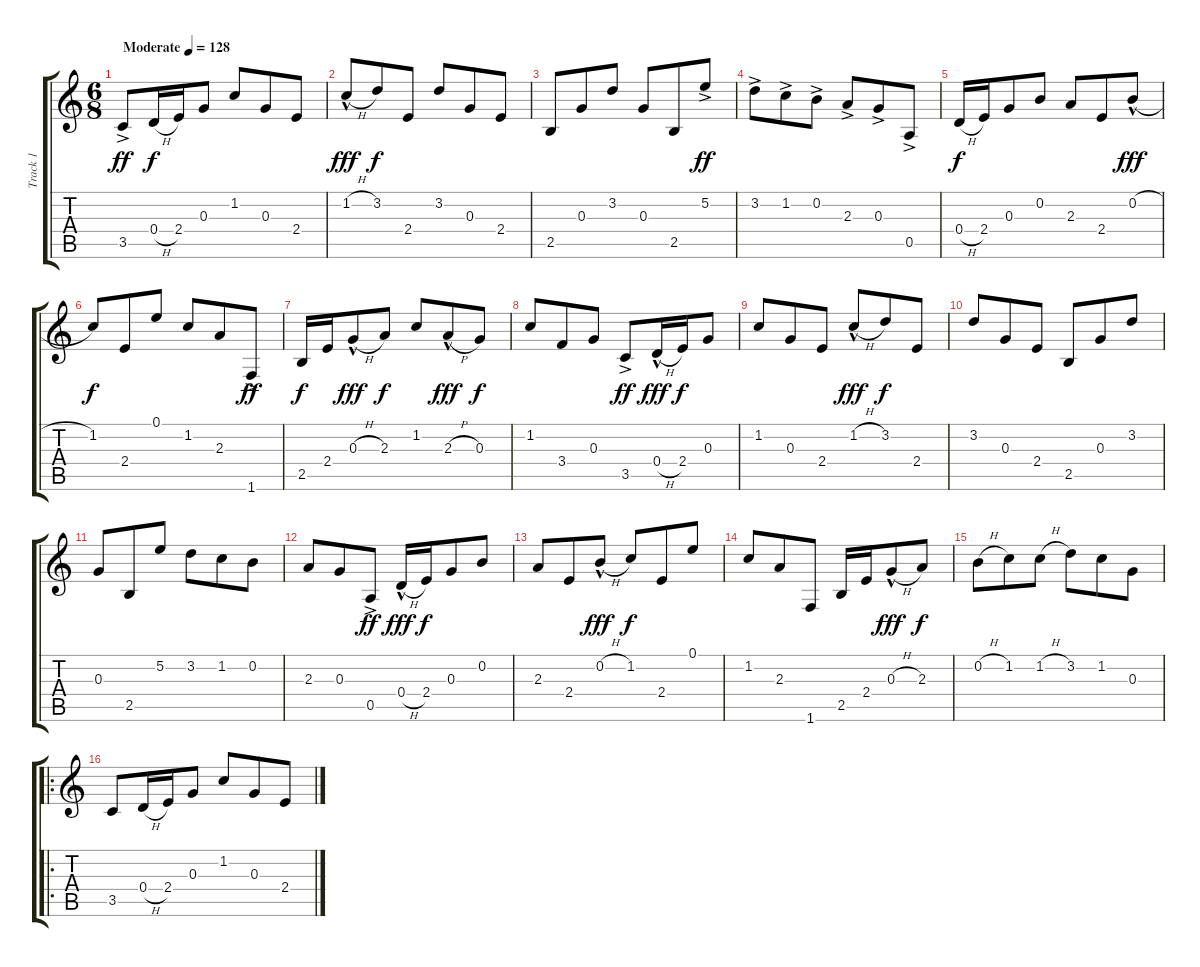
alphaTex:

\track ("Track 1" "Track 1") {instrument acousticguitarsteel}
\staff {score tabs}
\tuning (E4 B3 G3 D3 A2 E2) {hide}
\ts (6 8)
\tempo (128 "Moderate")
\clef g2
\ks c
3.5{ac}.8{dy ff instrument acousticguitarsteel} 0.4{h}.16{dy f} 2.4.16 0.3.8 1.2.8 0.3.8 2.4.8 |
1.2{h hac}.8{dy fff} 3.2.8{dy f} 2.4.8 3.2.8 0.3.8 2.4.8 |
2.5.8 0.3.8 3.2.8 0.3.8 2.5.8 5.2{ac}.8{dy ff} |
3.2{ac}.8 1.2{ac}.8 0.2{ac}.8 2.3{ac}.8 0.3{ac}.8 0.5{ac}.8 |
0.4{h}.16{dy f} 2.4.16 0.3.8 0.2.8 2.3.8 2.4.8 0.2{h hac}.8{dy fff} |
1.2.8{dy f} 2.4.8 0.1.8 1.2.8 2.3.8 1.6{ac}.8{dy ff} |
2.5.16{dy f} 2.4.16 0.3{h hac}.8{dy fff} 2.3.8{dy f} 1.2.8 2.3{h hac}.8{dy fff} 0.3.8{dy f} |
1.2.8 3.4.8 0.3.8 3.5{ac}.8{dy ff} 0.4{h hac}.16{dy fff} 2.4.16{dy f} 0.3.8 |
1.2.8 0.3.8 2.4.8 1.2{h hac}.8{dy fff} 3.2.8{dy f} 2.4.8 |
3.2.8 0.3.8 2.4.8 2.5.8 0.3.8 3.2.8 |
0.3.8 2.5.8 5.2.8 3.2.8 1.2.8 0.2.8 |
2.3.8 0.3.8 0.5{ac}.8{dy ff} 0.4{h hac}.16{dy fff} 2.4.16{dy f} 0.3.8 0.2.8 |
2.3.8 2.4.8 0.2{h hac}.8{dy fff} 1.2.8{dy f} 2.4.8 0.1.8 |
1.2.8 2.3.8 1.6.8 2.5.16 2.4.16 0.3{h hac}.8{dy fff} 2.3.8{dy f} |
0.2{h}.8 1.2.8 1.2{h}.8 3.2.8 1.2.8 0.3.8 |
\ro
3.5.8 0.4{h}.16 2.4.16 0.3.8 1.2.8 0.3.8 2.4.8
